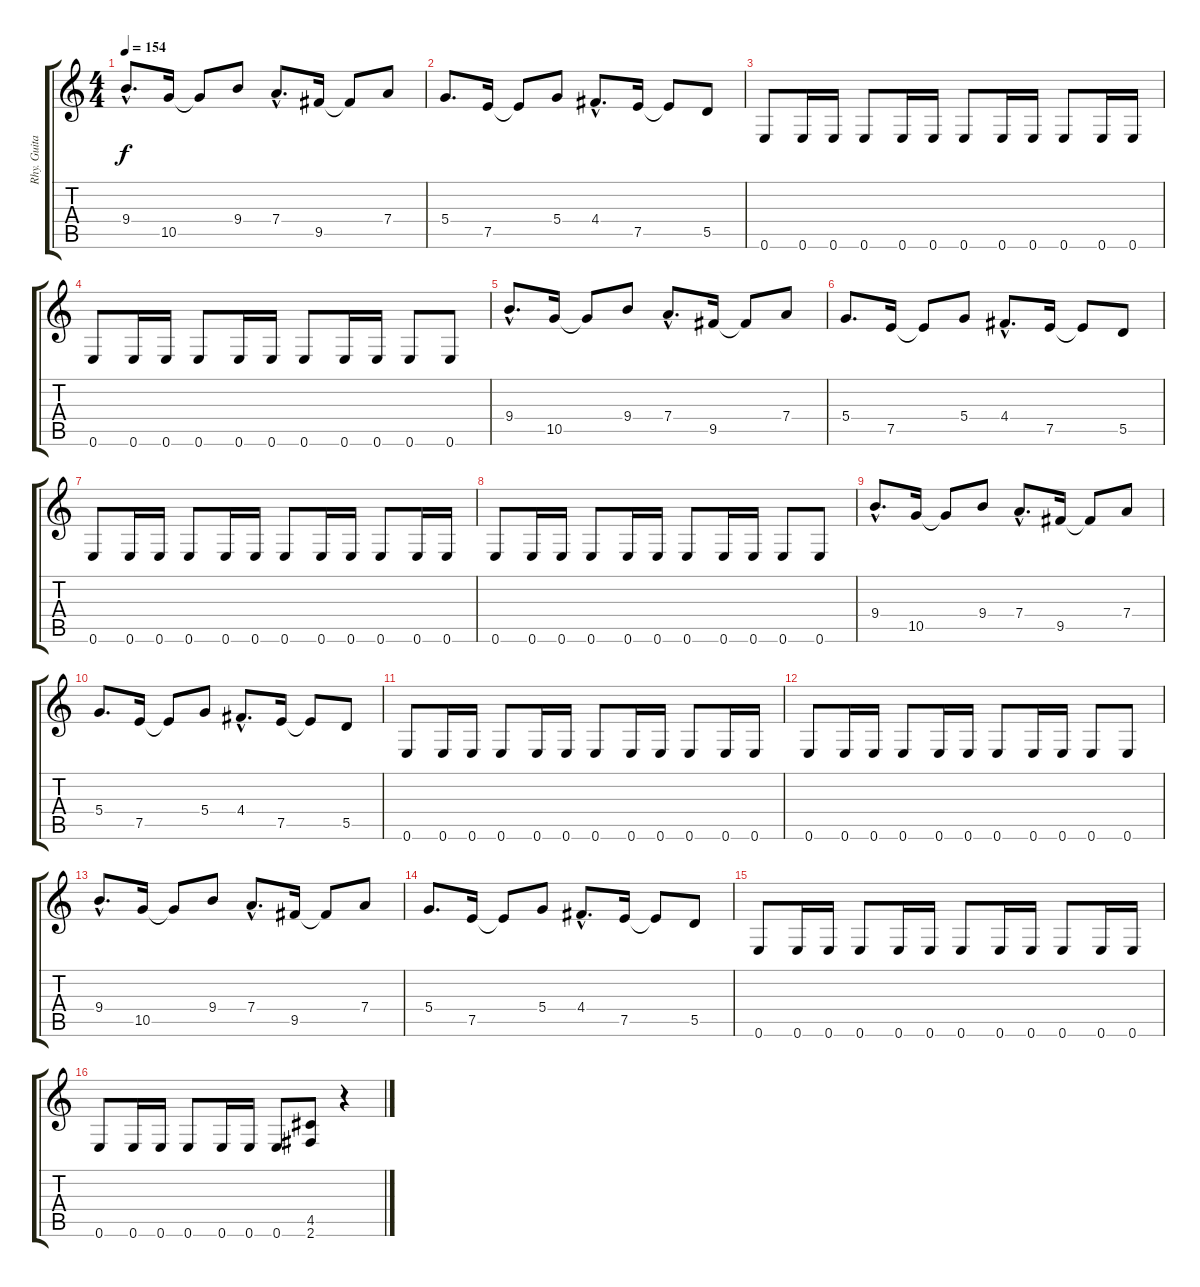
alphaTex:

\track ("Rhy. Guitar 1" "Rhy. Guita") {instrument distortionguitar}
\staff {score tabs}
\tuning (E4 B3 G3 D3 A2 E2) {hide}
\ts (4 4)
\tempo 154
\clef g2
\ks c
9.4{hac}.8{d dy f} 10.5.16 10.5{t}.8 9.4.8 7.4{hac}.8{d} 9.5.16 9.5{t}.8 7.4.8 |
5.4.8{d} 7.5.16 7.5{t}.8 5.4.8 4.4{hac}.8{d} 7.5.16 7.5{t}.8 5.5.8 |
0.6.8 0.6.16 0.6.16 0.6.8 0.6.16 0.6.16 0.6.8 0.6.16 0.6.16 0.6.8 0.6.16 0.6.16 |
0.6.8 0.6.16 0.6.16 0.6.8 0.6.16 0.6.16 0.6.8 0.6.16 0.6.16 0.6.8 0.6.8 |
9.4{hac}.8{d} 10.5.16 10.5{t}.8 9.4.8 7.4{hac}.8{d} 9.5.16 9.5{t}.8 7.4.8 |
5.4.8{d} 7.5.16 7.5{t}.8 5.4.8 4.4{hac}.8{d} 7.5.16 7.5{t}.8 5.5.8 |
0.6.8 0.6.16 0.6.16 0.6.8 0.6.16 0.6.16 0.6.8 0.6.16 0.6.16 0.6.8 0.6.16 0.6.16 |
0.6.8 0.6.16 0.6.16 0.6.8 0.6.16 0.6.16 0.6.8 0.6.16 0.6.16 0.6.8 0.6.8 |
9.4{hac}.8{d} 10.5.16 10.5{t}.8 9.4.8 7.4{hac}.8{d} 9.5.16 9.5{t}.8 7.4.8 |
5.4.8{d} 7.5.16 7.5{t}.8 5.4.8 4.4{hac}.8{d} 7.5.16 7.5{t}.8 5.5.8 |
0.6.8 0.6.16 0.6.16 0.6.8 0.6.16 0.6.16 0.6.8 0.6.16 0.6.16 0.6.8 0.6.16 0.6.16 |
0.6.8 0.6.16 0.6.16 0.6.8 0.6.16 0.6.16 0.6.8 0.6.16 0.6.16 0.6.8 0.6.8 |
9.4{hac}.8{d} 10.5.16 10.5{t}.8 9.4.8 7.4{hac}.8{d} 9.5.16 9.5{t}.8 7.4.8 |
5.4.8{d} 7.5.16 7.5{t}.8 5.4.8 4.4{hac}.8{d} 7.5.16 7.5{t}.8 5.5.8 |
0.6.8 0.6.16 0.6.16 0.6.8 0.6.16 0.6.16 0.6.8 0.6.16 0.6.16 0.6.8 0.6.16 0.6.16 |
0.6.8 0.6.16 0.6.16 0.6.8 0.6.16 0.6.16 0.6.8 (4.5 2.6).8 r.4
